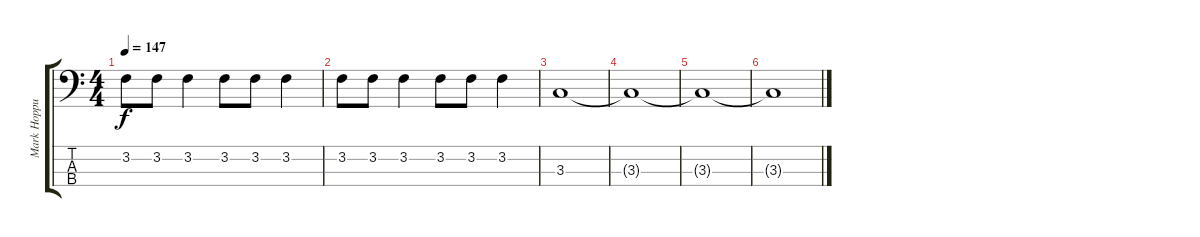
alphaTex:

\track ("Mark Hoppus - Bass" "Mark Hoppu") {instrument electricbasspick}
\staff {score tabs}
\tuning (G2 D2 A1 E1) {hide}
\ts (4 4)
\tempo 147
\clef f4
\ks c
3.2.8{dy f} 3.2.8 3.2.4 3.2.8 3.2.8 3.2.4 |
3.2.8 3.2.8 3.2.4 3.2.8 3.2.8 3.2.4 |
3.3.1 |
3.3{t}.1 |
3.3{t}.1 |
3.3{t}.1
